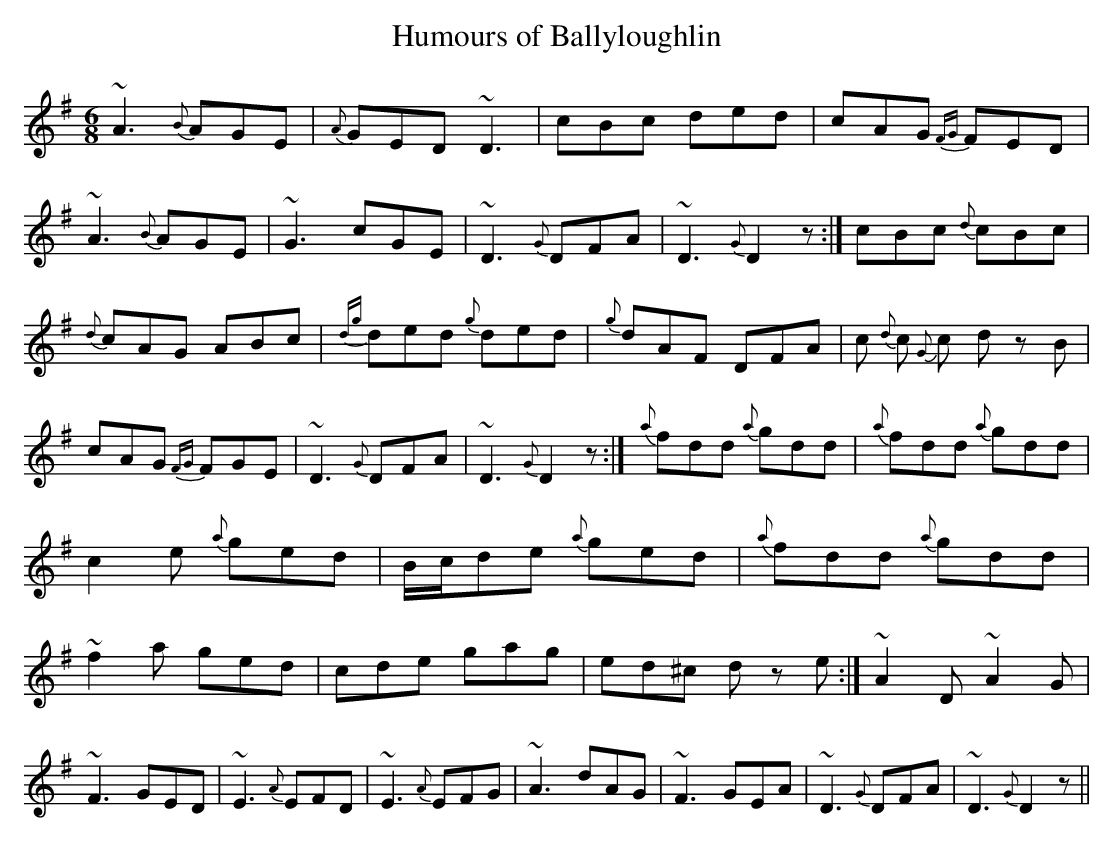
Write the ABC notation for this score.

X:1
T:Humours of Ballyloughlin
M:6/8
K:ADor
~A3 {B}AGE|{A}GED ~D3|cBc ded|cAG {FG}FED|\
~A3 {B}AGE|~G3 cGE|~D3 {G}DFA|~D3 {G}D2 z:|\
cBc {d}cBc|{d}cAG ABc|{dg}ded {g}ded|{g}dAF DFA|\
c {d}c {G}c d z B|cAG {FG}FGE|~D3 {G}DFA|~D3 {G}D2 z:|\
{a}fdd {a}gdd|{a}fdd {a}gdd|c2e {a}ged|B/2c/2de {a}ged|\
{a}fdd {a}gdd|~f2a ged|cde gag|ed^c d z e:|\
~A2D ~A2G|~F3 GED|~E3 {A}EFD|~E3 {A}EFG|\
~A3 dAG|~F3 GEA|~D3 {G}DFA|~D3 {G}D2 z||
